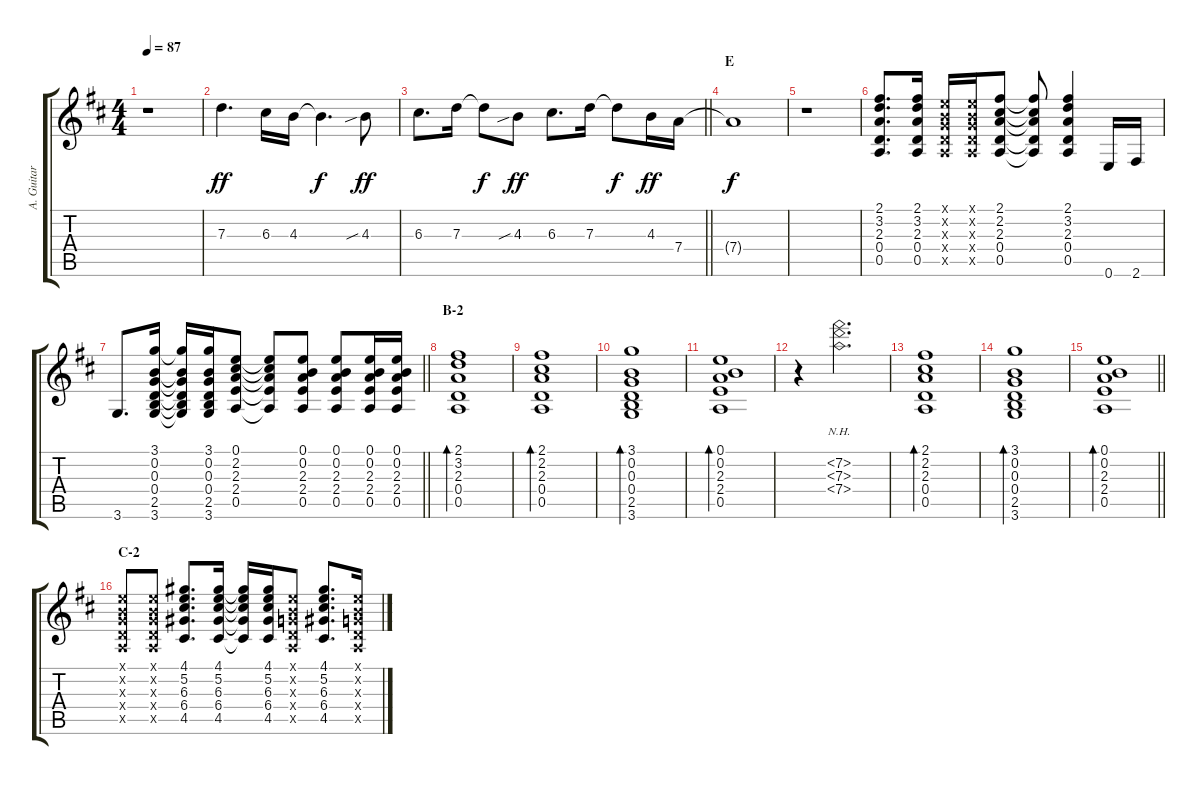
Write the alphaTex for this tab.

\track ("A. Guitar I" "A. Guitar ") {instrument acousticguitarsteel}
\staff {score tabs}
\tuning (E4 B3 G3 D3 A2 E2) {hide}
\ts (4 4)
\tempo 87
\clef g2
\ks d
r.1{dy f} |
7.3.4{d dy ff} 6.3.16 4.3.16 4.3{t}.4{d dy f} 4.3{sib}.8{dy ff} |
\barLineRight lightlight
6.3.8{d} 7.3.16 7.3{t}.8{dy f} 4.3{sib}.8{dy ff} 6.3.8{d} 7.3.16 7.3{t}.8{dy f} 4.3.16{dy ff} 7.4.16 |
\section ("" "E")
7.4{t}.1{dy f} |
r.1 |
(2.1 3.2 2.3 0.4 0.5).8{d} (2.1 3.2 2.3 0.4 0.5).16 (0.1{x} 0.2{x} 0.3{x} 0.4{x} 0.5{x}).16 (0.1{x} 0.2{x} 0.3{x} 0.4{x} 0.5{x}).16 (2.1 2.2 2.3 0.4 0.5).8 (2.1{t} 2.2{t} 2.3{t} 0.4{t} 0.5{t}).8 (2.1 3.2 2.3 0.4 0.5).4 0.6.16 2.6.16 |
\barLineRight lightlight
3.6.8{d} (3.1 0.2 0.3 0.4 2.5 3.6).16 (3.1{t} 0.2{t} 0.3{t} 0.4{t} 2.5{t} 3.6{t}).16 (3.1 0.2 0.3 0.4 2.5 3.6).16 (0.1 2.2 2.3 2.4 0.5).8 (0.1{t} 2.2{t} 2.3{t} 2.4{t} 0.5{t}).8 (0.1 0.2 2.3 2.4 0.5).8 (0.1 0.2 2.3 2.4 0.5).8 (0.1 0.2 2.3 2.4 0.5).16 (0.1 0.2 2.3 2.4 0.5).16 |
\section ("" "B-2")
(2.1 3.2 2.3 0.4 0.5).1{bd 120} |
(2.1 2.2 2.3 0.4 0.5).1{bd 120} |
(3.1 0.2 0.3 0.4 2.5 3.6).1{bd 120} |
(0.1 0.2 2.3 2.4 0.5).1{bd 120} |
r.4 (7.2{nh} 7.3{nh} 7.4{nh}).2{d} |
(2.1 2.2 2.3 0.4 0.5).1{bd 120} |
(3.1 0.2 0.3 0.4 2.5 3.6).1{bd 120} |
\barLineRight lightlight
(0.1 0.2 2.3 2.4 0.5).1{bd 120} |
\section ("" "C-2")
(0.1{x} 0.2{x} 0.3{x} 0.4{x} 0.5{x}).8 (0.1{x} 0.2{x} 0.3{x} 0.4{x} 0.5{x}).8 (4.1 5.2 6.3 6.4 4.5).8{d} (4.1 5.2 6.3 6.4 4.5).16 (4.1{t} 5.2{t} 6.3{t} 6.4{t} 4.5{t}).16 (4.1 5.2 6.3 6.4 4.5).16 (0.1{x} 0.2{x} 0.3{x} 0.4{x} 0.5{x}).8 (4.1 5.2 6.3 6.4 4.5).8{d} (0.1{x} 0.2{x} 0.3{x} 0.4{x} 0.5{x}).16
